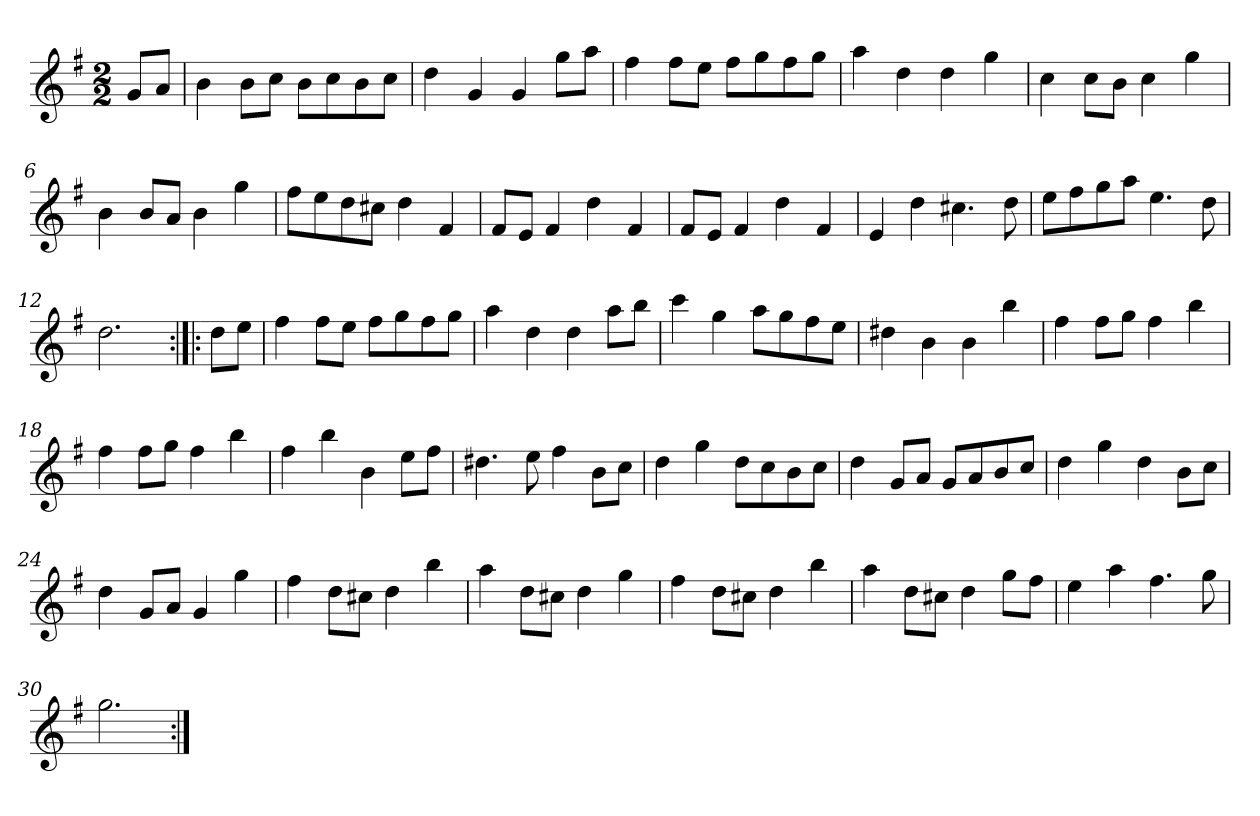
**kern
*part1
*staff1
*clefG2
*k[f#]
*G:
*M2/2
*MM120
=
8g/L
8a/J
=1
4b
8b\L
8cc\J
8b\L
8cc\
8b\
8cc\J
=2
4dd
4g
4g
8gg\L
8aa\J
=3
4ff#
8ff#\L
8ee\J
8ff#\L
8gg\
8ff#\
8gg\J
=4
4aa
4dd
4dd
4gg
=5
4cc
8cc\L
8b\J
4cc
4gg
=6
4b
8b/L
8a/J
4b
4gg
=7
8ff#\L
8ee\
8dd\
8cc#X\J
4dd
4f#
=8
8f#/L
8e/J
4f#
4dd
4f#
=9
8f#/L
8e/J
4f#
4dd
4f#
=10
4e
4dd
4.cc#X
8dd
=11
8ee\L
8ff#\
8gg\
8aa\J
4.ee
8dd
=12
2.dd
=:|!|:
8dd\L
8ee\J
=13
4ff#
8ff#\L
8ee\J
8ff#\L
8gg\
8ff#\
8gg\J
=14
4aa
4dd
4dd
8aa\L
8bb\J
=15
4ccc
4gg
8aa\L
8gg\
8ff#\
8ee\J
=16
4dd#X
4b
4b
4bb
=17
4ff#
8ff#\L
8gg\J
4ff#
4bb
=18
4ff#
8ff#\L
8gg\J
4ff#
4bb
=19
4ff#
4bb
4b
8ee\L
8ff#\J
=20
4.dd#X
8ee
4ff#
8b\L
8cc\J
=21
4dd
4gg
8dd\L
8cc\
8b\
8cc\J
=22
4dd
8g/L
8a/J
8g/L
8a/
8b/
8cc/J
=23
4dd
4gg
4dd
8b\L
8cc\J
=24
4dd
8g/L
8a/J
4g
4gg
=25
4ff#
8dd\L
8cc#X\J
4dd
4bb
=26
4aa
8dd\L
8cc#X\J
4dd
4gg
=27
4ff#
8dd\L
8cc#X\J
4dd
4bb
=28
4aa
8dd\L
8cc#X\J
4dd
8gg\L
8ff#\J
=29
4ee
4aa
4.ff#
8gg
=30
2.gg
=:|!
*-
